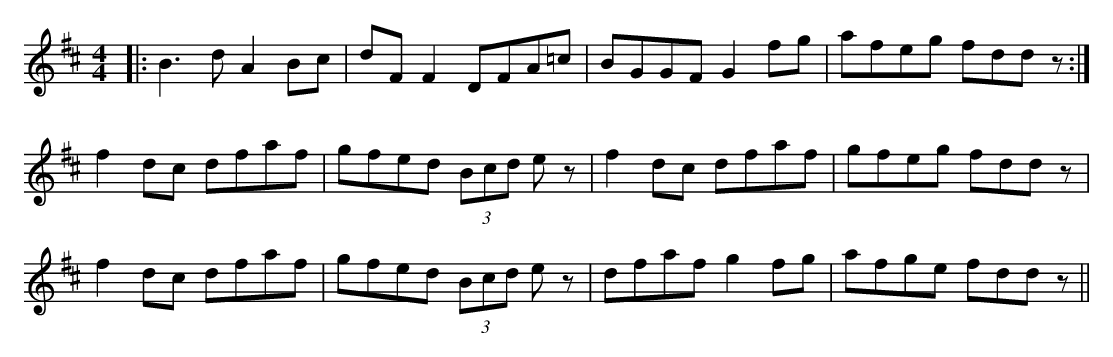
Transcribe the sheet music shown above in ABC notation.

X:1
M:4/4
K:D
|:B3d A2Bc|dFF2 DFA=c|BGGF G2fg|afeg fddz:|
f2dc dfaf|gfed (3Bcd ez|f2dc dfaf|gfeg fddz|
f2dc dfaf|gfed (3Bcd ez|dfaf g2fg|afge fddz||
